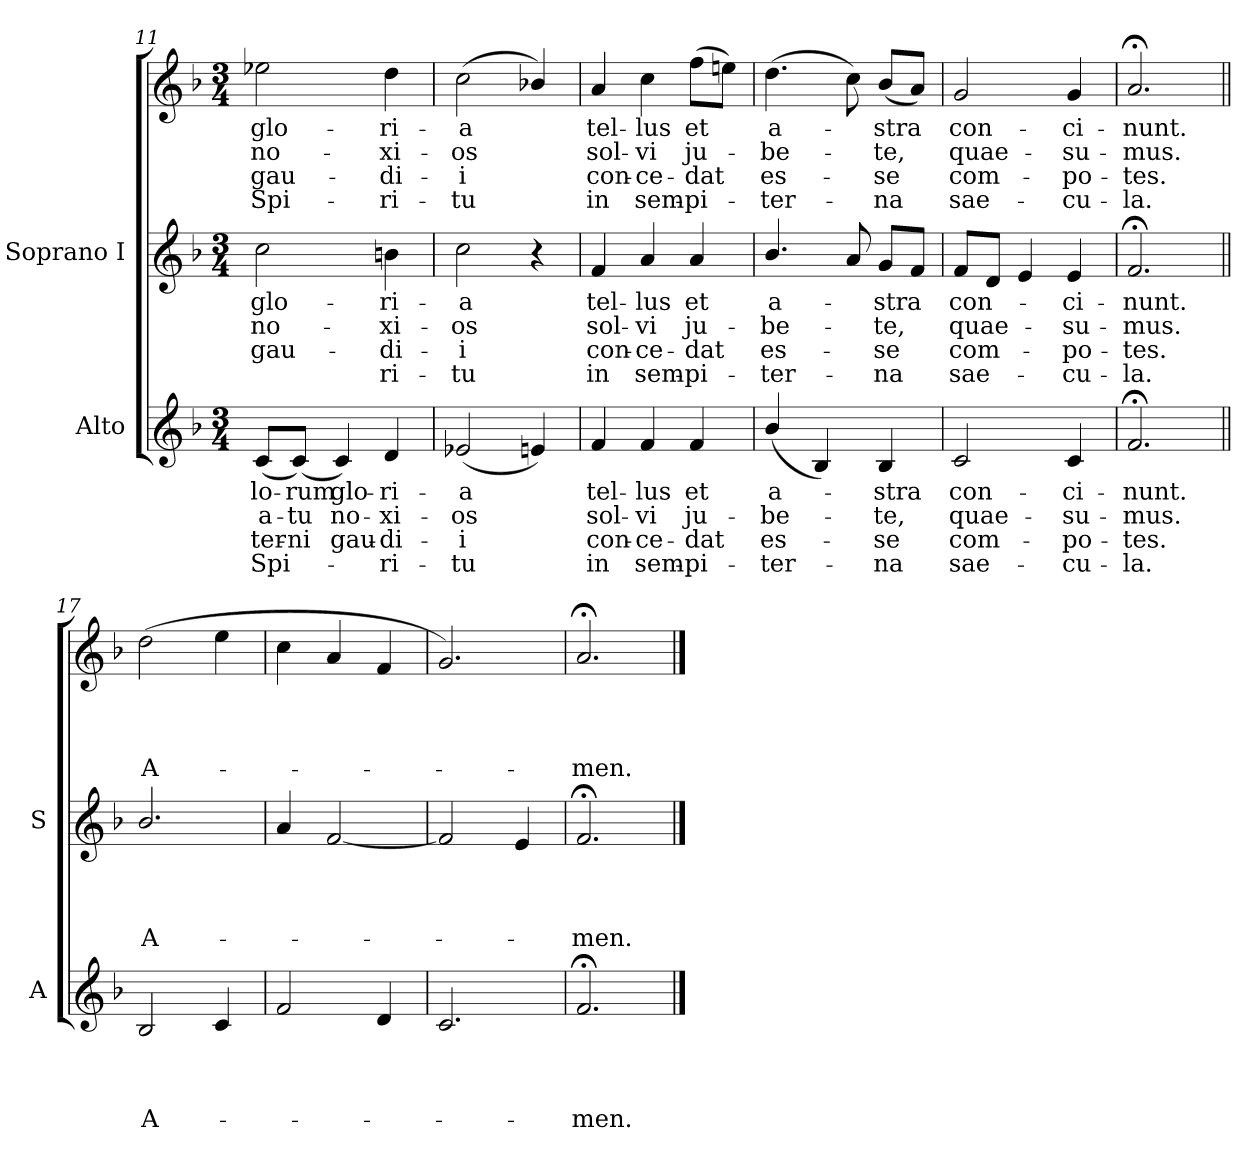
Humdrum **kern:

**kern	**text	**text	**text	**text	**kern	**text	**text	**text	**text	**kern	**text	**text	**text	**text
*part2	*part2	*part2	*part2	*part2	*part1	*part1	*part1	*part1	*part1	*part1	*part1	*part1	*part1	*part1
*staff3	*staff3	*staff3	*staff3	*staff3	*staff2	*staff2	*staff2	*staff2	*staff2	*staff1	*staff1	*staff1	*staff1	*staff1
*I"Alto	*	*	*	*	*I"Soprano I	*	*	*	*	*	*	*	*	*
*I'A	*	*	*	*	*I'S	*	*	*	*	*	*	*	*	*
*clefG2	*	*	*	*	*clefG2	*	*	*	*	*clefG2	*	*	*	*
*k[b-]	*	*	*	*	*k[b-]	*	*	*	*	*k[b-]	*	*	*	*
*F:	*	*	*	*	*F:	*	*	*	*	*F:	*	*	*	*
*M3/4	*	*	*	*	*M3/4	*	*	*	*	*M3/4	*	*	*	*
=11	=11	=11	=11	=11	=11	=11	=11	=11	=11	=11	=11	=11	=11	=11
!	!LO:LY:b	!LO:LY:b	!LO:LY:b	!LO:LY:b	!	!LO:LY:b	!LO:LY:b	!LO:LY:b	!	!	!LO:LY:b	!LO:LY:b	!LO:LY:b	!LO:LY:b
(<8c/L	lo-	-a-	-ter-	-Spi-	2cc	-glo-	-no-	-gau-	.	2ee-X	glo-	-no-	-gau-	-Spi-
!	!LO:LY:b	!LO:LY:b	!LO:LY:b	!	!	!	!	!	!	!	!	!	!	!
(<8c/J)	rum	tu	ni	.	.	.	.	.	.	.	.	.	.	.
!	!LO:LY:b	!LO:LY:b	!LO:LY:b	!	!	!	!	!	!	!	!	!	!	!
4c)	glo-	-no-	-gau-	.	.	.	.	.	.	.	.	.	.	.
!	!LO:LY:b	!LO:LY:b	!LO:LY:b	!LO:LY:b	!	!LO:LY:b	!LO:LY:b	!LO:LY:b	!LO:LY:b	!	!LO:LY:b	!LO:LY:b	!LO:LY:b	!LO:LY:b
4d	-ri-	-xi-	-di-	-ri-	4bn	-ri-	-xi-	-di-	-ri-	4dd	-ri-	-xi-	-di-	-ri-
=12	=12	=12	=12	=12	=12	=12	=12	=12	=12	=12	=12	=12	=12	=12
!	!LO:LY:b	!LO:LY:b	!LO:LY:b	!LO:LY:b	!	!LO:LY:b	!LO:LY:b	!LO:LY:b	!LO:LY:b	!	!LO:LY:b	!LO:LY:b	!LO:LY:b	!LO:LY:b
(<2e-X	-a	os	i	tu	2cc	a	os	i	tu	(<2cc	-a	os	i	tu
4en)	.	.	.	.	4r	.	.	.	.	4b-X/)	.	.	.	.
=13	=13	=13	=13	=13	=13	=13	=13	=13	=13	=13	=13	=13	=13	=13
!	!LO:LY:b	!LO:LY:b	!LO:LY:b	!LO:LY:b	!	!LO:LY:b	!LO:LY:b	!LO:LY:b	!LO:LY:b	!	!LO:LY:b	!LO:LY:b	!LO:LY:b	!LO:LY:b
4f	tel-	-sol-	-con-	-in	4f	tel-	-sol-	-con-	-in	4a	tel-	-sol-	-con-	-in
!	!LO:LY:b	!LO:LY:b	!LO:LY:b	!LO:LY:b	!	!LO:LY:b	!LO:LY:b	!LO:LY:b	!LO:LY:b	!	!LO:LY:b	!LO:LY:b	!LO:LY:b	!LO:LY:b
4f	lus	vi	ce-	-sem-	4a	lus	vi	ce-	-sem-	4cc	lus	vi	ce-	-sem-
!	!LO:LY:b	!LO:LY:b	!LO:LY:b	!LO:LY:b	!	!LO:LY:b	!LO:LY:b	!LO:LY:b	!LO:LY:b	!	!LO:LY:b	!LO:LY:b	!LO:LY:b	!LO:LY:b
4f	-et	ju-	-dat	pi-	4a	-et	ju-	-dat	pi-	(>8ffL	-et	ju-	dat	pi-
.	.	.	.	.	.	.	.	.	.	8eenJ)	.	.	.	.
!!LO:LB:g=z
=14	=14	=14	=14	=14	=14	=14	=14	=14	=14	=14	=14	=14	=14	=14
!	!LO:LY:b	!LO:LY:b	!LO:LY:b	!LO:LY:b	!	!LO:LY:b	!LO:LY:b	!LO:LY:b	!LO:LY:b	!	!LO:LY:b	!LO:LY:b	!LO:LY:b	!LO:LY:b
(4b-/	-a-	be-	es-	ter-	4.b-/	a-	be-	es-	ter-	(>4.dd	-a-	be-	es-	ter-
4B-)	.	.	.	.	.	.	.	.	.	.	.	.	.	.
.	.	.	.	.	8a	.	.	.	.	8cc)	.	.	.	.
!	!LO:LY:b	!LO:LY:b	!LO:LY:b	!LO:LY:b	!	!LO:LY:b	!LO:LY:b	!LO:LY:b	!LO:LY:b	!	!LO:LY:b	!LO:LY:b	!LO:LY:b	!LO:LY:b
4B-	stra	te,	se	na	8gL	stra	te,	se	na	(<8b-L	stra	te,	se	na
.	.	.	.	.	8fJ	.	.	.	.	8aJ)	.	.	.	.
=15	=15	=15	=15	=15	=15	=15	=15	=15	=15	=15	=15	=15	=15	=15
!	!LO:LY:b	!LO:LY:b	!LO:LY:b	!LO:LY:b	!	!LO:LY:b	!LO:LY:b	!LO:LY:b	!LO:LY:b	!	!LO:LY:b	!LO:LY:b	!LO:LY:b	!LO:LY:b
2c	con-	-quae-	-com-	-sae-	8fL	-con-	quae-	com-	sae-	2g	con-	-quae-	-com-	-sae-
.	.	.	.	.	8dJ	.	.	.	.	.	.	.	.	.
.	.	.	.	.	4e	.	.	.	.	.	.	.	.	.
!	!LO:LY:b	!LO:LY:b	!LO:LY:b	!LO:LY:b	!	!LO:LY:b	!LO:LY:b	!LO:LY:b	!LO:LY:b	!	!LO:LY:b	!LO:LY:b	!LO:LY:b	!LO:LY:b
4c	-ci-	-su-	-po-	-cu-	4e	ci-	-su-	-po-	-cu-	4g	-ci-	-su-	-po-	-cu-
=16	=16	=16	=16	=16	=16	=16	=16	=16	=16	=16	=16	=16	=16	=16
!	!LO:LY:b	!LO:LY:b	!LO:LY:b	!LO:LY:b	!	!LO:LY:b	!LO:LY:b	!LO:LY:b	!LO:LY:b	!	!LO:LY:b	!LO:LY:b	!LO:LY:b	!LO:LY:b
2.f;<	-nunt.	mus.	tes.	la.	2.f;<	nunt.	mus.	tes.	la.	2.a;<	-nunt.	mus.	tes.	la.
=17||	=17||	=17||	=17||	=17||	=17||	=17||	=17||	=17||	=17||	=17||	=17||	=17||	=17||	=17||
!	!	!	!	!LO:LY:b	!	!	!	!	!LO:LY:b	!	!	!	!	!LO:LY:b
2B-	.	.	.	A-	2.b-/	.	.	.	A-	(>2dd	.	.	.	A-
4c	.	.	.	.	.	.	.	.	.	4ee	.	.	.	.
=18	=18	=18	=18	=18	=18	=18	=18	=18	=18	=18	=18	=18	=18	=18
2f	.	.	.	.	4a	.	.	.	.	4cc	.	.	.	.
.	.	.	.	.	[2f	.	.	.	.	4a	.	.	.	.
4d	.	.	.	.	.	.	.	.	.	4f	.	.	.	.
=19	=19	=19	=19	=19	=19	=19	=19	=19	=19	=19	=19	=19	=19	=19
2.c	.	.	.	.	2f]	.	.	.	.	2.g)	.	.	.	.
.	.	.	.	.	4e	.	.	.	.	.	.	.	.	.
=20	=20	=20	=20	=20	=20	=20	=20	=20	=20	=20	=20	=20	=20	=20
!	!	!	!	!LO:LY:b	!	!	!	!	!LO:LY:b	!	!	!	!	!LO:LY:b
2.f;<	.	.	.	men.	2.f;<	.	.	.	men.	2.a;<	.	.	.	men.
==	==	==	==	==	==	==	==	==	==	==	==	==	==	==
*-	*-	*-	*-	*-	*-	*-	*-	*-	*-	*-	*-	*-	*-	*-
